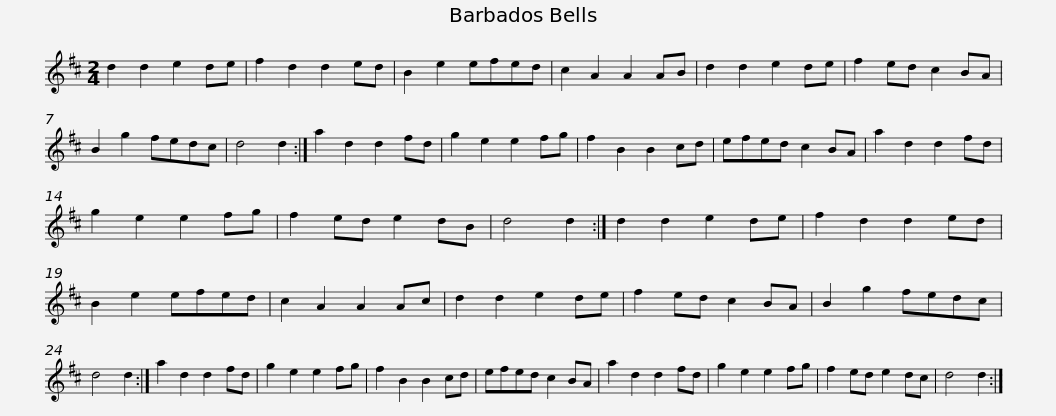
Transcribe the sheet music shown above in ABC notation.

X:1
L:1/8
M:2/4
I:linebreak $
K:D
V:1 treble
V:1
 d2 d2 e2 de | f2 d2 d2 ed | B2 e2 efed | c2 A2 A2 AB | d2 d2 e2 de | %5
 f2 ed c2 BA | B2 g2 fedc | d4 d2 :|$ a2 d2 d2 fd | g2 e2 e2 fg | %10
 f2 B2 B2 cd | efed c2 BA | a2 d2 d2 fd | g2 e2 e2 fg | f2 ed e2 dB | %15
 d4 d2 :|$ d2 d2 e2 de | f2 d2 d2 ed | B2 e2 efed | c2 A2 A2 Ac | %20
 d2 d2 e2 de | f2 ed c2 BA | B2 g2 fedc | d4 d2 :|$ a2 d2 d2 fd | %25
 g2 e2 e2 fg | f2 B2 B2 cd | efed c2 BA | a2 d2 d2 fd | g2 e2 e2 fg | %30
 f2 ed e2 dc | d4 d2 :| %32
